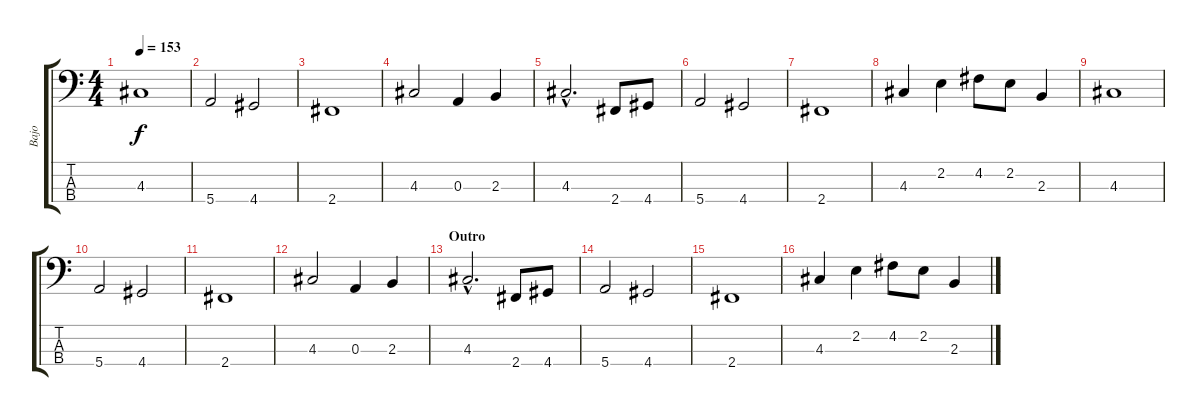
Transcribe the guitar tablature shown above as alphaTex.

\track ("Bajo" "Bajo") {instrument electricbassfinger}
\staff {score tabs}
\tuning (G2 D2 A1 E1) {hide}
\ts (4 4)
\tempo 153
\clef f4
\ks c
4.3.1{dy f} |
5.4.2 4.4.2 |
2.4.1 |
4.3.2 0.3.4 2.3.4 |
4.3{hac}.2{d} 2.4.8 4.4.8 |
5.4.2 4.4.2 |
2.4.1 |
4.3.4 2.2.4 4.2.8 2.2.8 2.3.4 |
4.3.1 |
5.4.2 4.4.2 |
2.4.1 |
4.3.2 0.3.4 2.3.4 |
\section ("" "Outro")
4.3{hac}.2{d} 2.4.8 4.4.8 |
5.4.2 4.4.2 |
2.4.1 |
4.3.4 2.2.4 4.2.8 2.2.8 2.3.4
